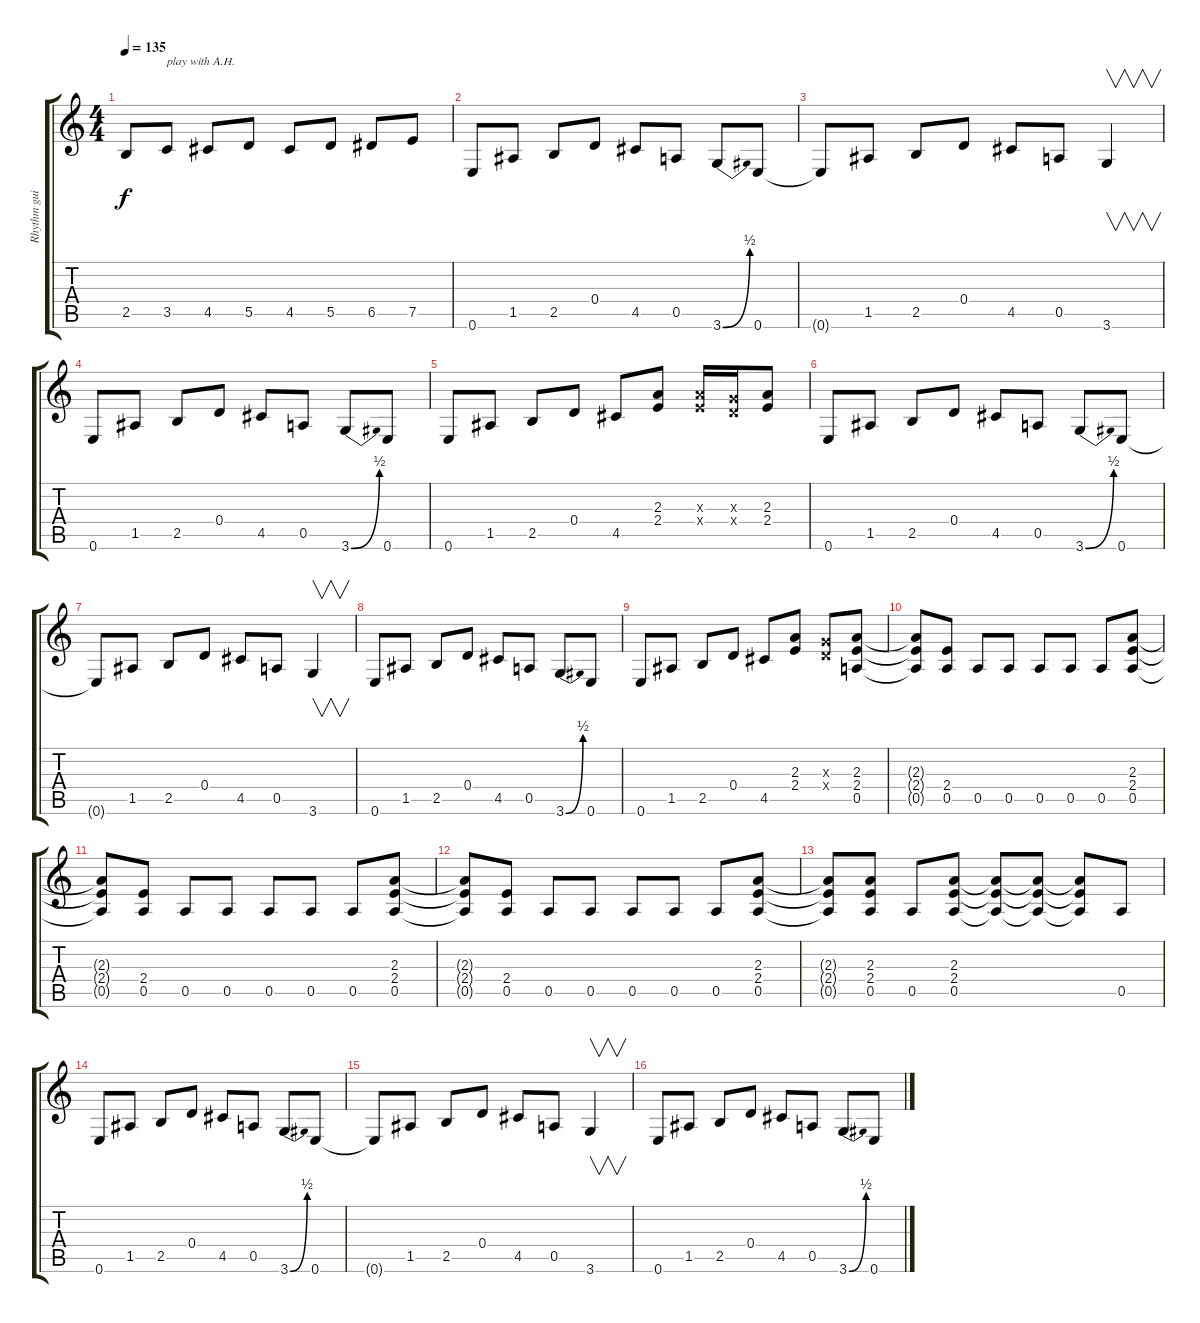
\track ("Rhythm guitar 1" "Rhythm gui") {instrument distortionguitar}
\staff {score tabs}
\tuning (E4 B3 G3 D3 A2 E2) {hide}
\ts (4 4)
\tempo 135
\clef g2
\ks c
2.5{t}.8{dy f} 3.5.8{txt "play with A.H."} 4.5.8 5.5.8 4.5.8 5.5.8 6.5.8 7.5.8 |
0.6.8 1.5.8 2.5.8 0.4.8 4.5.8 0.5.8 3.6{be (bend 0 0 60 2)}.8 0.6.8 |
0.6{t}.8 1.5.8 2.5.8 0.4.8 4.5.8 0.5.8 3.6.4{v} |
0.6.8 1.5.8 2.5.8 0.4.8 4.5.8 0.5.8 3.6{be (bend 0 0 60 2)}.8 0.6.8 |
0.6.8 1.5.8 2.5.8 0.4.8 4.5.8 (2.3 2.4).8 (2.3{x} 2.4{x}).16 (0.3{x} 0.4{x}).16 (2.3 2.4).8 |
0.6.8 1.5.8 2.5.8 0.4.8 4.5.8 0.5.8 3.6{be (bend 0 0 60 2)}.8 0.6.8 |
0.6{t}.8 1.5.8 2.5.8 0.4.8 4.5.8 0.5.8 3.6.4{v} |
0.6.8 1.5.8 2.5.8 0.4.8 4.5.8 0.5.8 3.6{be (bend 0 0 60 2)}.8 0.6.8 |
0.6.8 1.5.8 2.5.8 0.4.8 4.5.8 (2.3 2.4).8 (0.3{x} 0.4{x}).8 (2.3 2.4 0.5).8 |
(2.3{t} 2.4{t} 0.5{t}).8 (2.4 0.5).8 0.5.8 0.5.8 0.5.8 0.5.8 0.5.8 (2.3 2.4 0.5).8 |
(2.3{t} 2.4{t} 0.5{t}).8 (2.4 0.5).8 0.5.8 0.5.8 0.5.8 0.5.8 0.5.8 (2.3 2.4 0.5).8 |
(2.3{t} 2.4{t} 0.5{t}).8 (2.4 0.5).8 0.5.8 0.5.8 0.5.8 0.5.8 0.5.8 (2.3 2.4 0.5).8 |
(2.3{t} 2.4{t} 0.5{t}).8 (2.3 2.4 0.5).8 0.5.8 (2.3 2.4 0.5).8 (2.3{t} 2.4{t} 0.5{t}).8 (2.3{t} 2.4{t} 0.5{t}).8 (2.3{t} 2.4{t} 0.5{t}).8 0.5.8 |
0.6.8 1.5.8 2.5.8 0.4.8 4.5.8 0.5.8 3.6{be (bend 0 0 60 2)}.8 0.6.8 |
0.6{t}.8 1.5.8 2.5.8 0.4.8 4.5.8 0.5.8 3.6.4{v} |
0.6.8 1.5.8 2.5.8 0.4.8 4.5.8 0.5.8 3.6{be (bend 0 0 60 2)}.8 0.6.8
